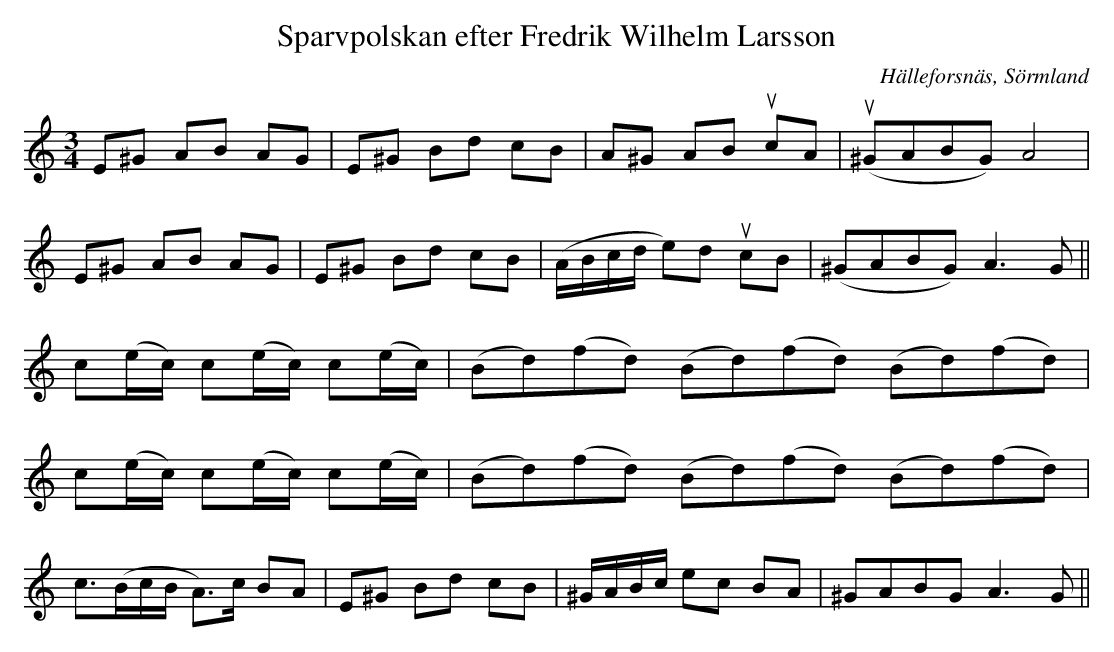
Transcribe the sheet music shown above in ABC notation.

X:1
T:Sparvpolskan efter Fredrik Wilhelm Larsson
O:Hälleforsnäs, Sörmland
M:3/4
L:1/8
K:Am
E^G AB AG | E^G Bd cB | A^G AB ucA | (u^GABG) A4 |
E^G AB AG | E^G Bd cB | (A/B/c/d/ e)d ucB | (^GABG) A2>G2 ||
c(e/c/) c(e/c/) c(e/c/) | (Bd)(fd) (Bd)(fd) (Bd)(fd) |
c(e/c/) c(e/c/) c(e/c/) | (Bd)(fd) (Bd)(fd) (Bd)(fd) |
c3/2(B/c/B/ A>)c BA | E^G Bd cB | ^G/A/B/c/ ec BA | ^GABG A2>G2 ||
